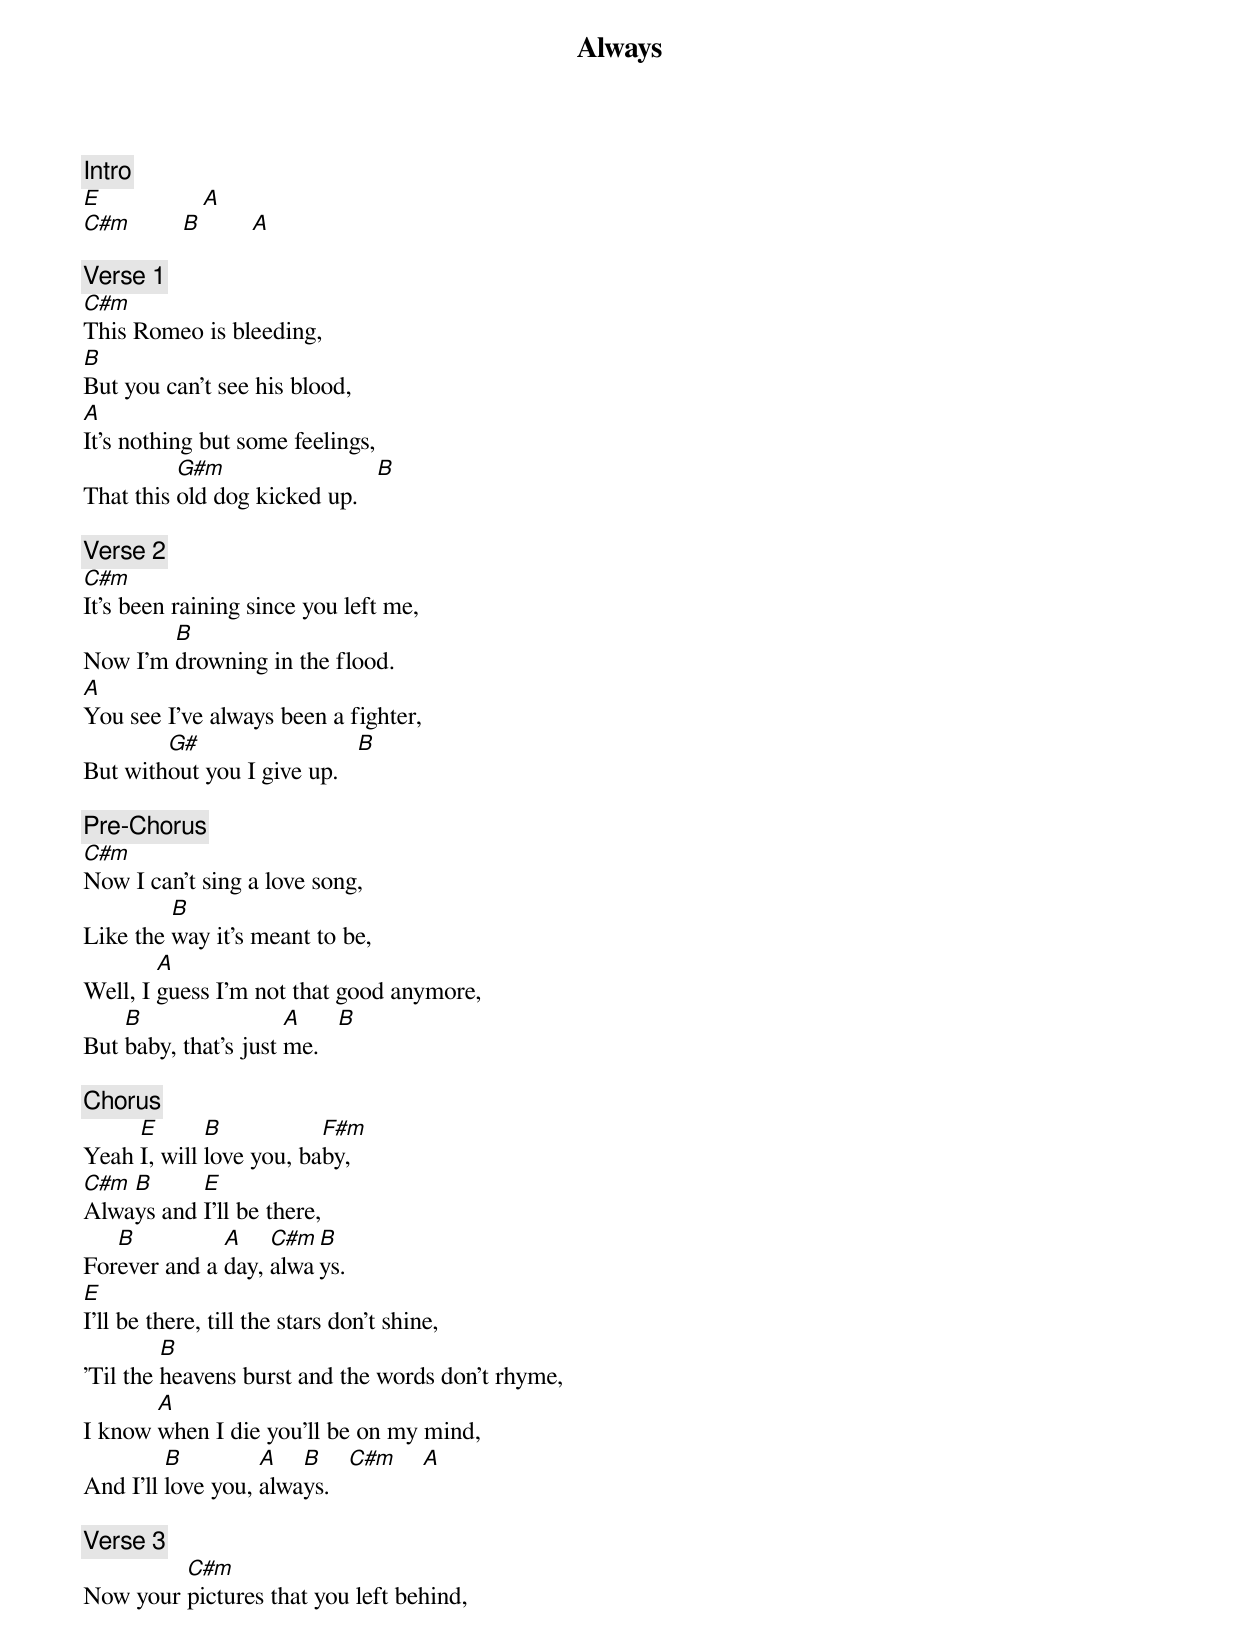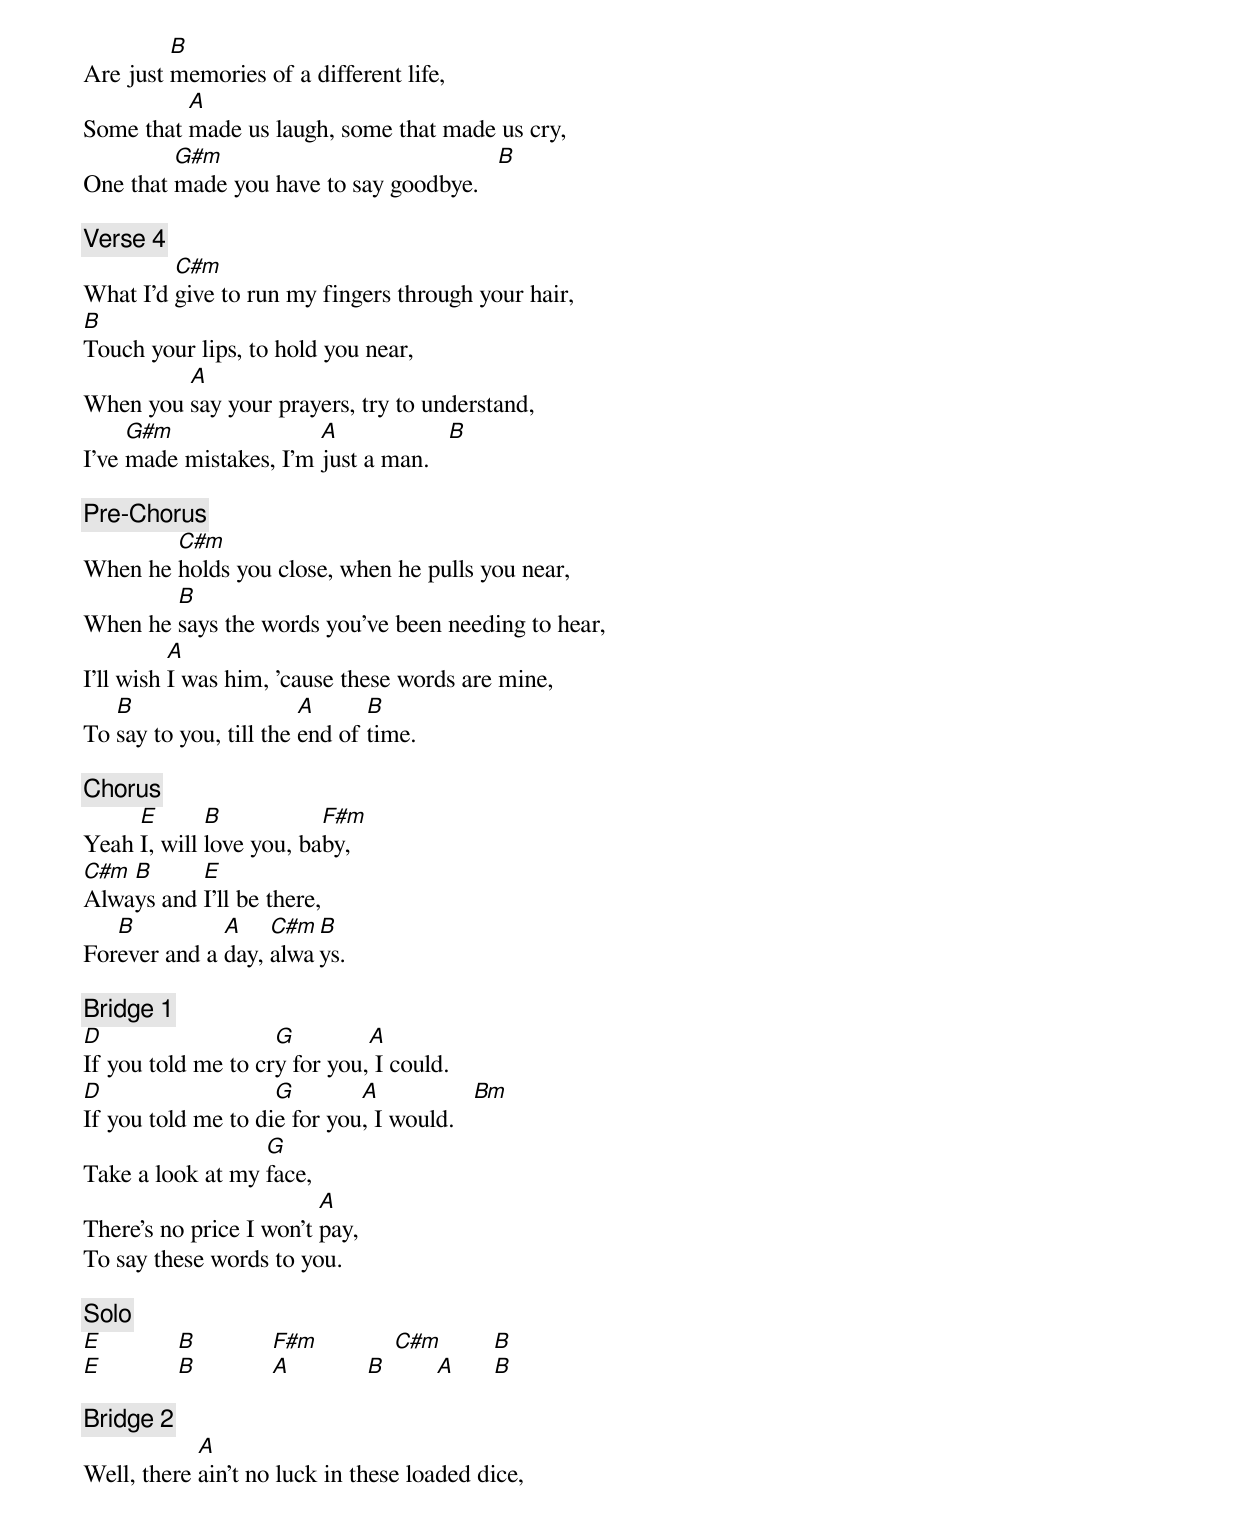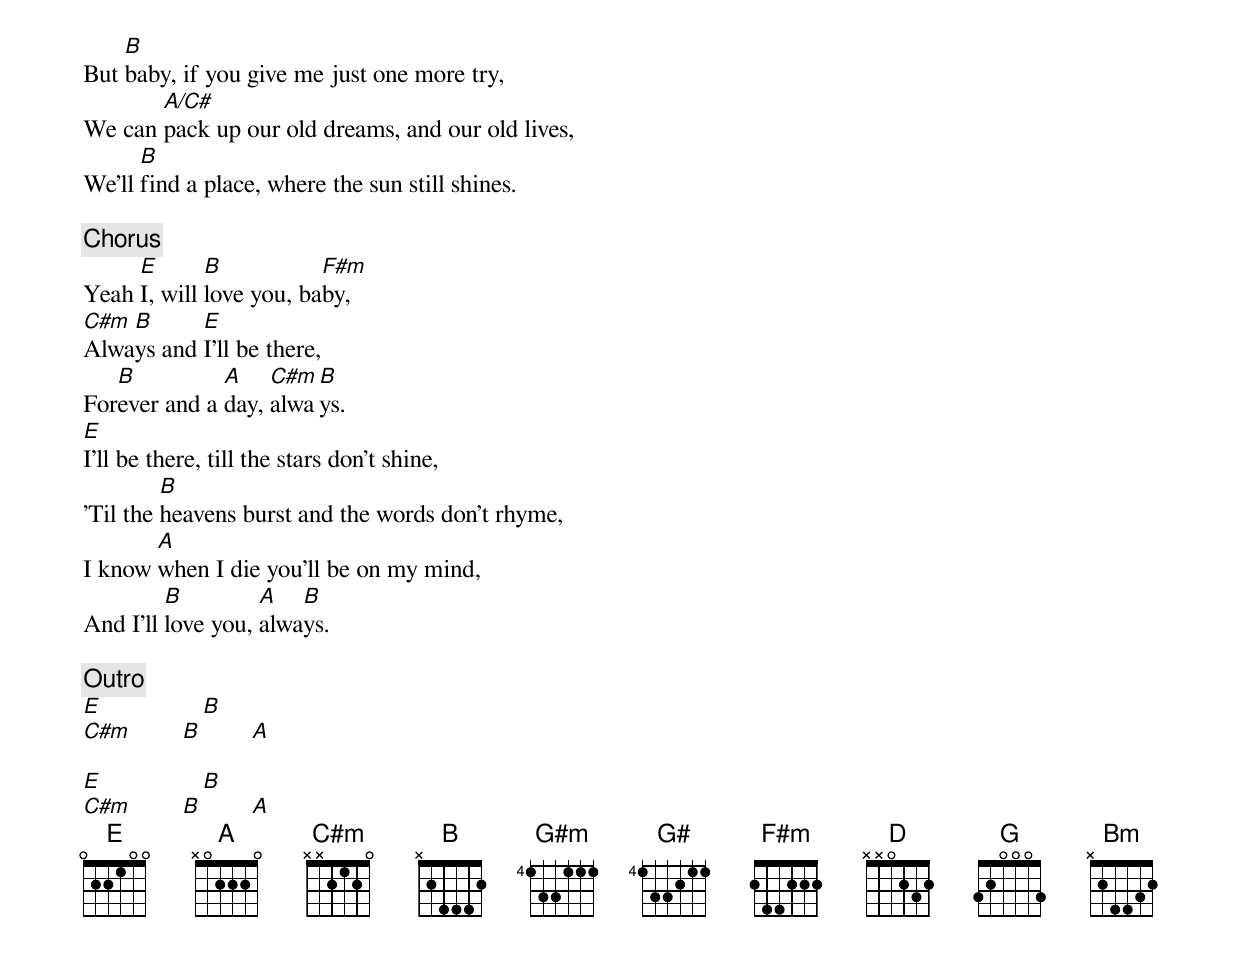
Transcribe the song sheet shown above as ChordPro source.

{title: Always}
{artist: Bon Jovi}
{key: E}
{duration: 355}
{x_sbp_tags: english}

{c: Intro}
[E]                [A]
[C#m]        [B]        [A]

{c: Verse 1}
[C#m]This Romeo is bleeding,
[B]But you can't see his blood,
[A]It's nothing but some feelings,
That this [G#m]old dog kicked up.   [B]

{c: Verse 2}
[C#m]It's been raining since you left me,
Now I'm [B]drowning in the flood.
[A]You see I've always been a fighter,
But with[G#]out you I give up.   [B]

{c: Pre-Chorus}
[C#m]Now I can't sing a love song,
Like the [B]way it's meant to be,
Well, I [A]guess I'm not that good anymore,
But [B]baby, that's just [A]me.   [B]

{c: Chorus}
Yeah [E]I, will [B]love you, ba[F#m]by,
[C#m]Alwa[B]ys and [E]I'll be there,
For[B]ever and a [A]day, [C#m]alwa[B]ys.
[E]I'll be there, till the stars don't shine,
'Til the [B]heavens burst and the words don't rhyme,
I know [A]when I die you'll be on my mind,
And I'll [B]love you, [A]alwa[B]ys.   [C#m]    [A]

{c: Verse 3}
Now your [C#m]pictures that you left behind,
Are just [B]memories of a different life,
Some that [A]made us laugh, some that made us cry,
One that [G#m]made you have to say goodbye.   [B]

{c: Verse 4}
What I'd [C#m]give to run my fingers through your hair,
[B]Touch your lips, to hold you near,
When you [A]say your prayers, try to understand,
I've [G#m]made mistakes, I'm [A]just a man.   [B]

{c: Pre-Chorus}
When he [C#m]holds you close, when he pulls you near,
When he [B]says the words you've been needing to hear,
I'll wish [A]I was him, 'cause these words are mine,
To [B]say to you, till the [A]end of [B]time.

{c: Chorus}
Yeah [E]I, will [B]love you, ba[F#m]by,
[C#m]Alwa[B]ys and [E]I'll be there,
For[B]ever and a [A]day, [C#m]alwa[B]ys.

{c: Bridge 1}
[D]If you told me to cr[G]y for you,[A] I could.
[D]If you told me to di[G]e for you[A], I would.   [Bm]
Take a look at my [G]face,
There's no price I won't [A]pay,
To say these words to you.

{c: Solo}
[E]            [B]            [F#m]            [C#m]        [B]
[E]            [B]            [A]            [B]        [A]      [B]

{c: Bridge 2}
Well, there [A]ain't no luck in these loaded dice,
But [B]baby, if you give me just one more try,
We can [A/C#]pack up our old dreams, and our old lives,
We'll [B]find a place, where the sun still shines.

{c: Chorus}
Yeah [E]I, will [B]love you, ba[F#m]by,
[C#m]Alwa[B]ys and [E]I'll be there,
For[B]ever and a [A]day, [C#m]alwa[B]ys.
[E]I'll be there, till the stars don't shine,
'Til the [B]heavens burst and the words don't rhyme,
I know [A]when I die you'll be on my mind,
And I'll [B]love you, [A]alwa[B]ys.

{c: Outro}
[E]                [B]
[C#m]        [B]        [A]

[E]                [B]
[C#m]        [B]        [A]
